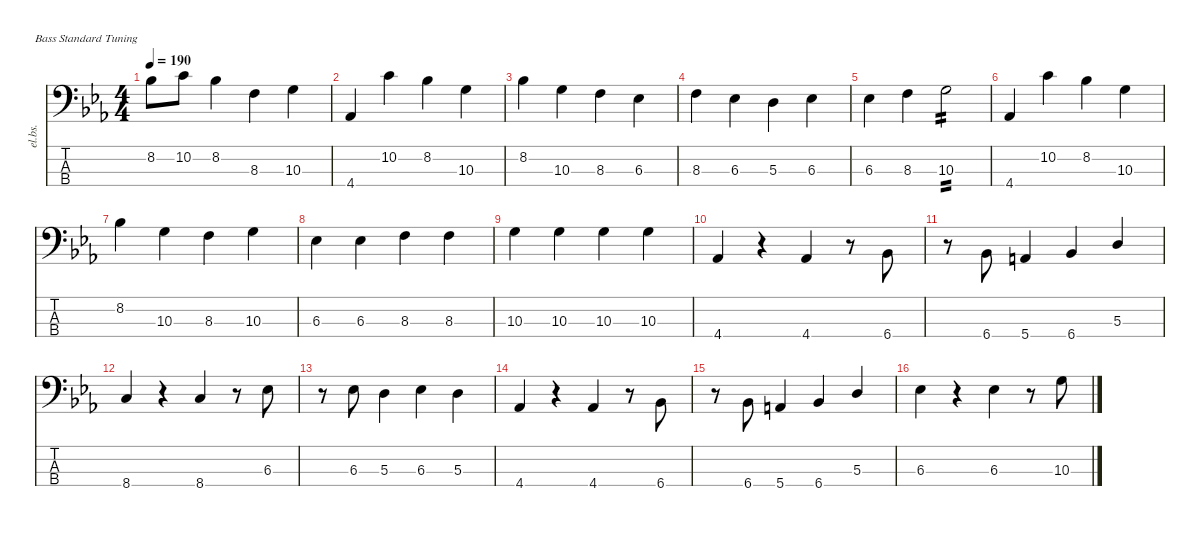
\defaultSystemsLayout 4
\hideDynamics
\bracketExtendMode nobrackets
\track ("Electric Bass" "el.bs.") {instrument electricbassfinger}
\staff {score tabs}
\tuning (G2 D2 A1 E1)
\ts (4 4)
\tempo 190
\clef f4
\ks cminor
8.2{acc b}.8{dy mf beam Down} 10.2{acc forcenatural}.8{beam Down} 8.2{acc b}.4{beam Down} 8.3{acc forcenatural}.4{beam Down} 10.3{acc forcenatural}.4{beam Down} |
4.4{acc b}.4{beam Up} 10.2{acc forcenatural}.4{beam Down} 8.2{acc b}.4{beam Down} 10.3{acc forcenatural}.4{beam Down} |
8.2{acc b}.4{beam Down} 10.3{acc forcenatural}.4{beam Down} 8.3{acc forcenatural}.4{beam Down} 6.3{acc b}.4{beam Down} |
8.3{acc forcenatural}.4{beam Down} 6.3{acc b}.4{beam Down} 5.3{acc forcenatural}.4{beam Down} 6.3{acc b}.4{beam Down} |
6.3{acc b}.4{beam Down} 8.3{acc forcenatural}.4{beam Down} 10.3{acc forcenatural}.2{tp 2 beam Down} |
4.4{acc b}.4{beam Up} 10.2{acc forcenatural}.4{beam Down} 8.2{acc b}.4{beam Down} 10.3{acc forcenatural}.4{beam Down} |
8.2{acc b}.4{beam Down} 10.3{acc forcenatural}.4{beam Down} 8.3{acc forcenatural}.4{beam Down} 10.3{acc forcenatural}.4{beam Down} |
6.3{acc b}.4{beam Down} 6.3{acc b}.4{beam Down} 8.3{acc forcenatural}.4{beam Down} 8.3{acc forcenatural}.4{beam Down} |
10.3{acc forcenatural}.4{beam Down} 10.3{acc forcenatural}.4{beam Down} 10.3{acc forcenatural}.4{beam Down} 10.3{acc forcenatural}.4{beam Down} |
4.4{acc b}.4{beam Up} r.4{beam Down} 4.4{acc b}.4{beam Up} r.8{beam Down} 6.4{acc b}.8{beam Up} |
r.8{beam Down} 6.4{acc b}.8{beam Up} 5.4{acc forcenatural}.4{beam Up} 6.4{acc b}.4{beam Up} 5.3{acc forcenatural}.4{beam Up} |
8.4{acc forcenatural}.4{beam Up} r.4{beam Down} 8.4{acc forcenatural}.4{beam Up} r.8{beam Down} 6.3{acc b}.8{beam Down} |
r.8{beam Down} 6.3{acc b}.8{beam Down} 5.3{acc forcenatural}.4{beam Down} 6.3{acc b}.4{beam Down} 5.3{acc forcenatural}.4{beam Down} |
4.4{acc b}.4{beam Up} r.4{beam Down} 4.4{acc b}.4{beam Up} r.8{beam Down} 6.4{acc b}.8{beam Up} |
r.8{beam Down} 6.4{acc b}.8{beam Up} 5.4{acc forcenatural}.4{beam Up} 6.4{acc b}.4{beam Up} 5.3{acc forcenatural}.4{beam Up} |
6.3{acc b}.4{beam Down} r.4{beam Down} 6.3{acc b}.4{beam Down} r.8{beam Down} 10.3{acc forcenatural}.8{beam Down}
